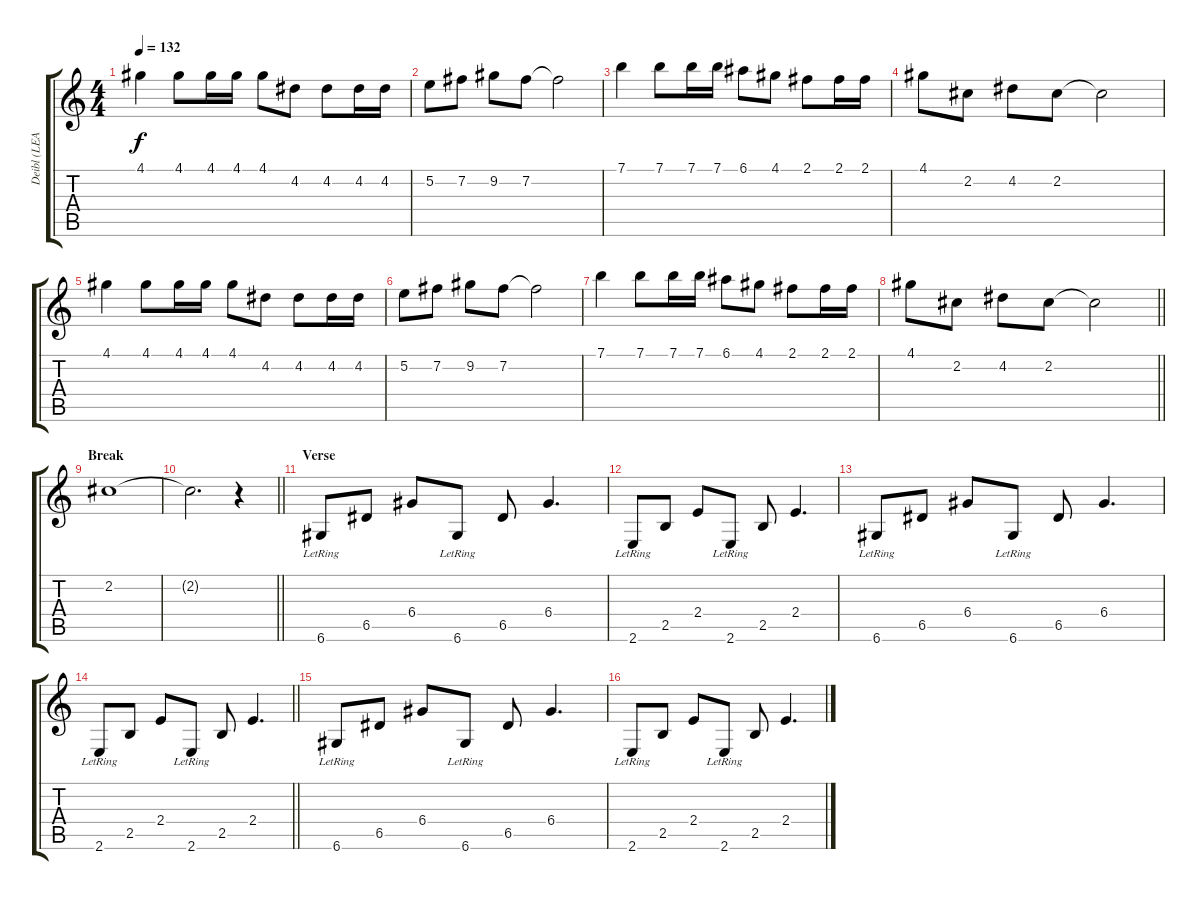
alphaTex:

\track ("Deibl (LEAD)" "Deibl (LEA") {instrument overdrivenguitar}
\staff {score tabs}
\tuning (E4 B3 G3 D3 A2 D2) {hide}
\ts (4 4)
\tempo 132
\clef g2
\ks c
4.1.4{dy f} 4.1.8 4.1.16 4.1.16 4.1.8 4.2.8 4.2.8 4.2.16 4.2.16 |
5.2.8 7.2.8 9.2.8 7.2.8 7.2{t}.2 |
7.1.4 7.1.8 7.1.16 7.1.16 6.1.8 4.1.8 2.1.8 2.1.16 2.1.16 |
4.1.8 2.2.8 4.2.8 2.2.8 2.2{t}.2 |
4.1.4 4.1.8 4.1.16 4.1.16 4.1.8 4.2.8 4.2.8 4.2.16 4.2.16 |
5.2.8 7.2.8 9.2.8 7.2.8 7.2{t}.2 |
7.1.4 7.1.8 7.1.16 7.1.16 6.1.8 4.1.8 2.1.8 2.1.16 2.1.16 |
\barLineRight lightlight
4.1.8 2.2.8 4.2.8 2.2.8 2.2{t}.2 |
\section ("" "Break")
2.2.1 |
\barLineRight lightlight
2.2{t}.2{d} r.4 |
\section ("" "Verse")
6.6{lr}.8{volume 10 instrument electricguitarjazz} 6.5.8 6.4.8 6.6{lr}.8 6.5.8 6.4.4{d} |
2.6{lr}.8 2.5.8 2.4.8 2.6{lr}.8 2.5.8 2.4.4{d} |
6.6{lr}.8 6.5.8 6.4.8 6.6{lr}.8 6.5.8 6.4.4{d} |
\barLineRight lightlight
2.6{lr}.8 2.5.8 2.4.8 2.6{lr}.8 2.5.8 2.4.4{d} |
6.6{lr}.8 6.5.8 6.4.8 6.6{lr}.8 6.5.8 6.4.4{d} |
2.6{lr}.8 2.5.8 2.4.8 2.6{lr}.8 2.5.8 2.4.4{d}
